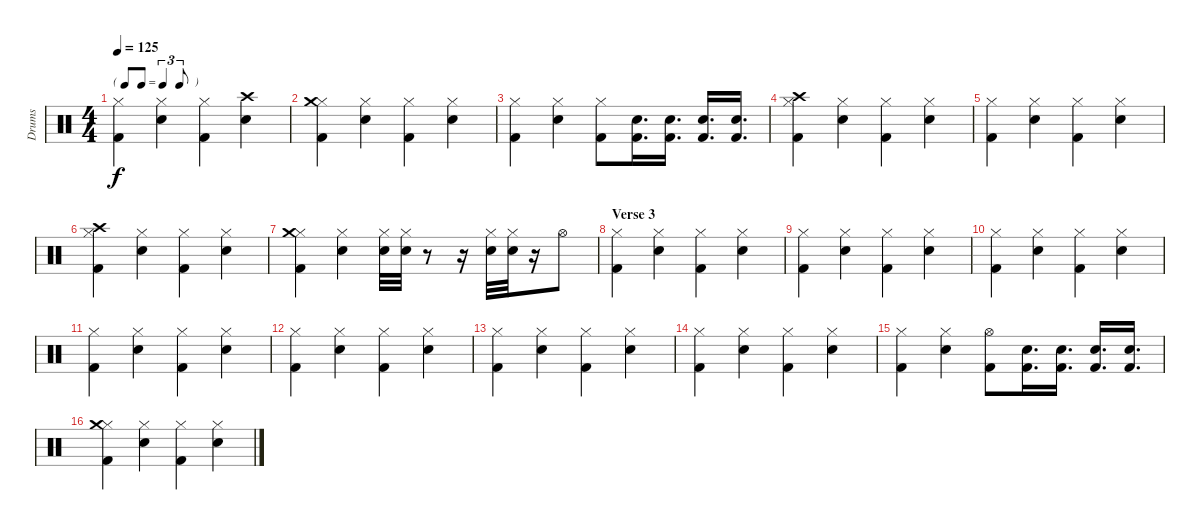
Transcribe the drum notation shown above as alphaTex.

\track ("Drums" "Drums") {instrument percussion}
\staff {score}
\articulation defaults
\ts (4 4)
\tf triplet8th
\tempo 125
\clef neutral
\ks c
("Hi-Hat (closed)" "Kick (hit) 2").4{dy f} ("Hi-Hat (closed)" "Electric Snare (hit)").4 ("Hi-Hat (closed)" "Kick (hit) 2").4 ("Crash high (hit)" "Electric Snare (hit)").4 |
("Hi-Hat (closed)" "Crash medium (hit)" "Kick (hit) 2").4 ("Hi-Hat (closed)" "Electric Snare (hit)").4 ("Hi-Hat (closed)" "Kick (hit) 2").4 ("Hi-Hat (closed)" "Electric Snare (hit)").4 |
("Hi-Hat (closed)" "Kick (hit) 2").4 ("Hi-Hat (closed)" "Electric Snare (hit)").4 ("Hi-Hat (closed)" "Kick (hit) 2").8 ("Electric Snare (hit)" "Kick (hit) 2").16{d} ("Electric Snare (hit)" "Kick (hit) 2").16{d} ("Electric Snare (hit)" "Kick (hit) 2").16{d} ("Electric Snare (hit)" "Kick (hit) 2").16{d} |
("Hi-Hat (closed)" "Crash high (hit)" "Kick (hit) 2").4 ("Hi-Hat (closed)" "Electric Snare (hit)").4 ("Hi-Hat (closed)" "Kick (hit) 2").4 ("Hi-Hat (closed)" "Electric Snare (hit)").4 |
("Hi-Hat (closed)" "Kick (hit) 2").4 ("Hi-Hat (closed)" "Electric Snare (hit)").4 ("Hi-Hat (closed)" "Kick (hit) 2").4 ("Hi-Hat (closed)" "Electric Snare (hit)").4 |
("Hi-Hat (closed)" "Crash high (hit)" "Kick (hit) 2").4 ("Hi-Hat (closed)" "Electric Snare (hit)").4 ("Hi-Hat (closed)" "Kick (hit) 2").4 ("Hi-Hat (closed)" "Electric Snare (hit)").4 |
("Hi-Hat (closed)" "Crash medium (hit)" "Kick (hit) 2").4 ("Hi-Hat (closed)" "Electric Snare (hit)").4 ("Hi-Hat (closed)" "Electric Snare (hit)").32 ("Hi-Hat (closed)" "Electric Snare (hit)").32 r.8 r.16 ("Hi-Hat (closed)" "Electric Snare (hit)").32 ("Hi-Hat (closed)" "Electric Snare (hit)").32 r.16 "Hi-Hat (open)".8 |
\section ("" "Verse 3")
("Hi-Hat (closed)" "Kick (hit) 2").4 ("Hi-Hat (closed)" "Electric Snare (hit)").4 ("Hi-Hat (closed)" "Kick (hit) 2").4 ("Hi-Hat (closed)" "Electric Snare (hit)").4 |
("Hi-Hat (closed)" "Kick (hit) 2").4 ("Hi-Hat (closed)" "Electric Snare (hit)").4 ("Hi-Hat (closed)" "Kick (hit) 2").4 ("Hi-Hat (closed)" "Electric Snare (hit)").4 |
("Hi-Hat (closed)" "Kick (hit) 2").4 ("Hi-Hat (closed)" "Electric Snare (hit)").4 ("Hi-Hat (closed)" "Kick (hit) 2").4 ("Hi-Hat (closed)" "Electric Snare (hit)").4 |
("Hi-Hat (closed)" "Kick (hit) 2").4 ("Hi-Hat (closed)" "Electric Snare (hit)").4 ("Hi-Hat (closed)" "Kick (hit) 2").4 ("Hi-Hat (closed)" "Electric Snare (hit)").4 |
("Hi-Hat (closed)" "Kick (hit) 2").4 ("Hi-Hat (closed)" "Electric Snare (hit)").4 ("Hi-Hat (closed)" "Kick (hit) 2").4 ("Hi-Hat (closed)" "Electric Snare (hit)").4 |
("Hi-Hat (closed)" "Kick (hit) 2").4 ("Hi-Hat (closed)" "Electric Snare (hit)").4 ("Hi-Hat (closed)" "Kick (hit) 2").4 ("Hi-Hat (closed)" "Electric Snare (hit)").4 |
("Hi-Hat (closed)" "Kick (hit) 2").4 ("Hi-Hat (closed)" "Electric Snare (hit)").4 ("Hi-Hat (closed)" "Kick (hit) 2").4 ("Hi-Hat (closed)" "Electric Snare (hit)").4 |
("Hi-Hat (closed)" "Kick (hit) 2").4 ("Hi-Hat (closed)" "Electric Snare (hit)").4 ("Hi-Hat (open)" "Kick (hit) 2").8 ("Electric Snare (hit)" "Kick (hit) 2").16{d} ("Electric Snare (hit)" "Kick (hit) 2").16{d} ("Electric Snare (hit)" "Kick (hit) 2").16{d} ("Electric Snare (hit)" "Kick (hit) 2").16{d} |
("Hi-Hat (closed)" "Crash medium (hit)" "Kick (hit) 2").4 ("Hi-Hat (closed)" "Electric Snare (hit)").4 ("Hi-Hat (closed)" "Kick (hit) 2").4 ("Hi-Hat (closed)" "Electric Snare (hit)").4
